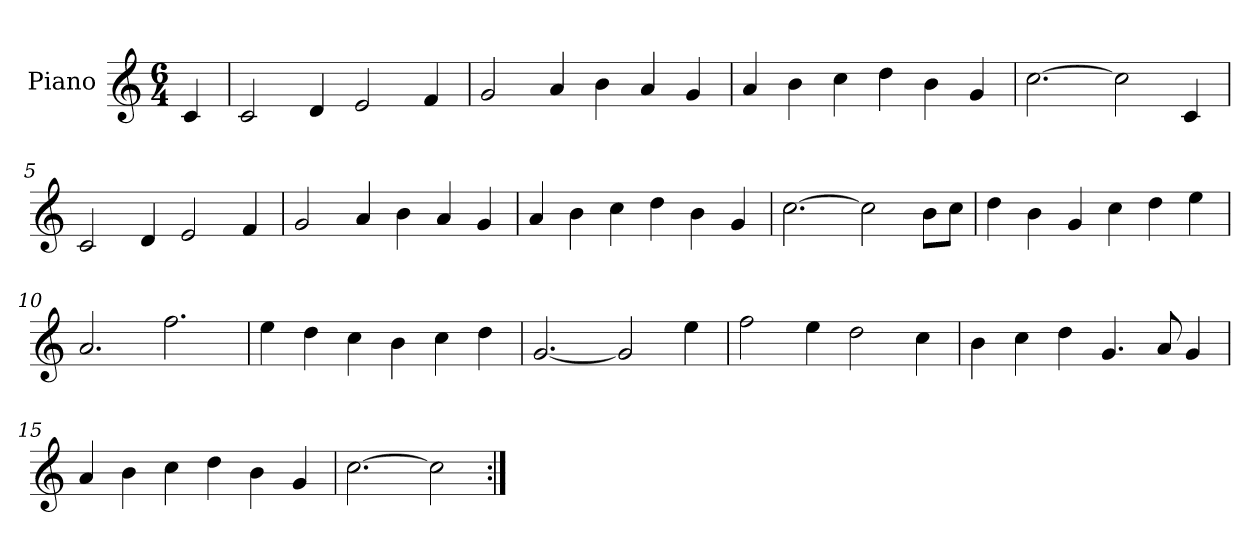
**kern
*part1
*staff1
*I"Piano
*I'Pno.
*clefG2
*k[]
*M6/4
=
4c/
=1
2c/
4d/
2e/
4f/
=2
2g/
4a/
4b\
4a/
4g/
=3
4a/
4b\
4cc\
4dd\
4b\
4g/
=4
[2.cc\
2cc\]
4c/
=5
2c/
4d/
2e/
4f/
=6
2g/
4a/
4b\
4a/
4g/
=7
4a/
4b\
4cc\
4dd\
4b\
4g/
!!LO:LB:g=z
=8
[2.cc\
2cc\]
8b\L
8cc\J
=9
4dd\
4b\
4g/
4cc\
4dd\
4ee\
=10
2.a/
2.ff\
=11
4ee\
4dd\
4cc\
4b\
4cc\
4dd\
=12
[2.g/
2g/]
4ee\
=13
2ff\
4ee\
2dd\
4cc\
=14
4b\
4cc\
4dd\
4.g/
8a/
4g/
!!LO:LB:g=z
=15
4a/
4b\
4cc\
4dd\
4b\
4g/
=16
[2.cc\
2cc\]
=:|!
*-
